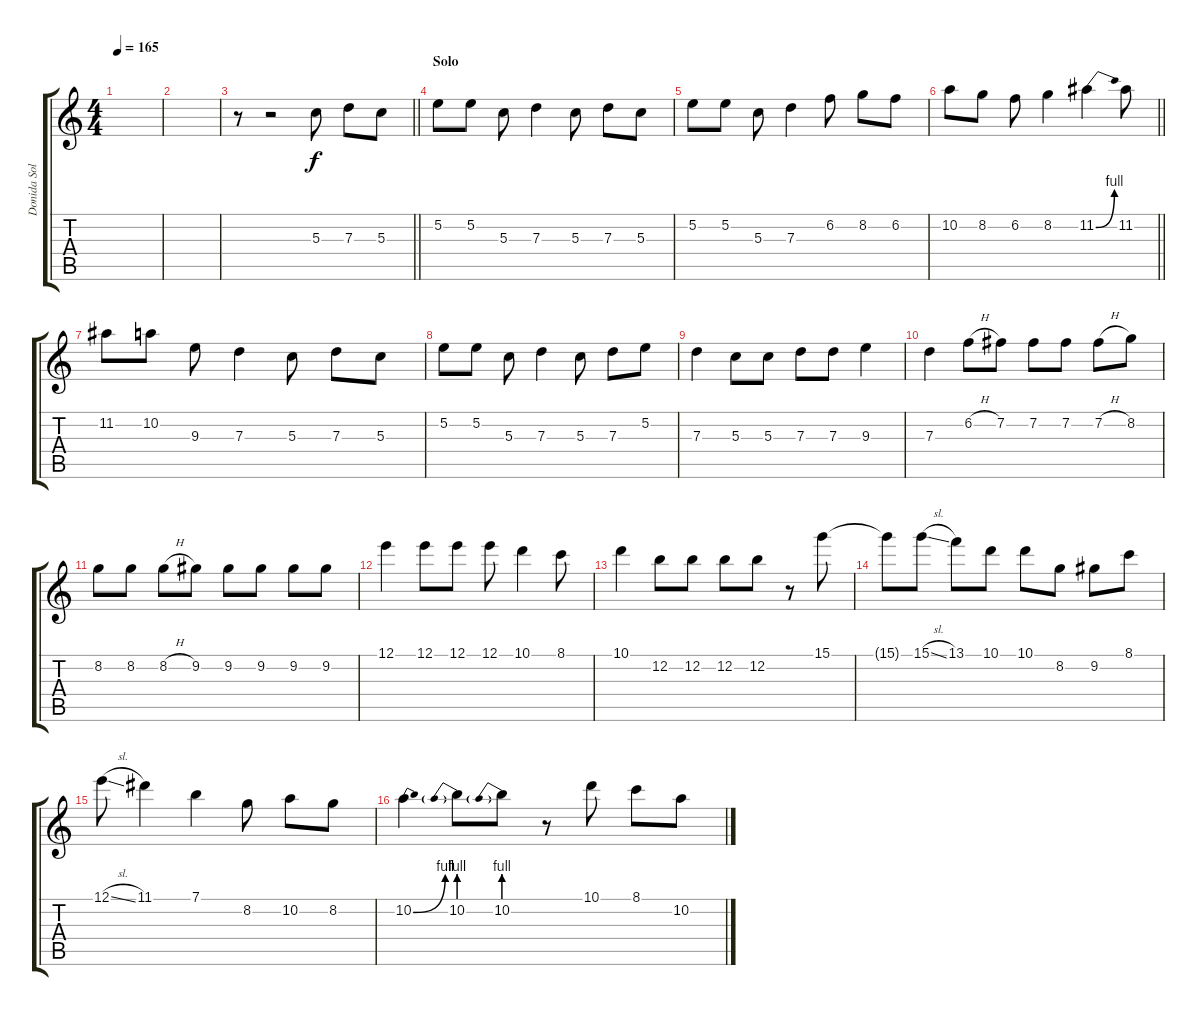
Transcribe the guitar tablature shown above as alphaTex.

\track ("Donida Solo" "Donida Sol") {instrument distortionguitar}
\staff {score tabs}
\tuning (E4 B3 G3 D3 A2 E2) {hide}
\ts (4 4)
\tempo 165
\clef g2
\ks c
|
|
\barLineRight lightlight
r.8 r.2 5.3.8 7.3.8 5.3.8 |
\section ("" "Solo")
5.2.8 5.2.8 5.3.8 7.3.4 5.3.8 7.3.8 5.3.8 |
5.2.8 5.2.8 5.3.8 7.3.4 6.2.8 8.2.8 6.2.8 |
\barLineRight lightlight
10.2.8 8.2.8 6.2.8 8.2.4 11.2{be (bend 0 0 60 4)}.4 11.2.8 |
11.2.8 10.2.8 9.3.8 7.3.4 5.3.8 7.3.8 5.3.8 |
5.2.8 5.2.8 5.3.8 7.3.4 5.3.8 7.3.8 5.2.8 |
7.3.4 5.3.8 5.3.8 7.3.8 7.3.8 9.3.4 |
7.3.4 6.2{h}.8 7.2.8 7.2.8 7.2.8 7.2{h}.8 8.2.8 |
8.2.8 8.2.8 8.2{h}.8 9.2.8 9.2.8 9.2.8 9.2.8 9.2.8 |
12.1.4 12.1.8 12.1.8 12.1.8 10.1.4 8.1.8 |
10.1.4 12.2.8 12.2.8 12.2.8 12.2.8 r.8 15.1.8 |
15.1{t}.8 15.1{sl}.8 13.1.8 10.1.8 10.1.8 8.2.8 9.2.8 8.1.8 |
12.1{sl}.8 11.1.4 7.1.4 8.2.8 10.2.8 8.2.8 |
10.2{be (bend 0 0 60 4)}.4 10.2{be (prebend 0 4 60 4)}.8 10.2{be (prebend 0 4 60 4)}.8 r.8 10.1.8 8.1.8 10.2.8
